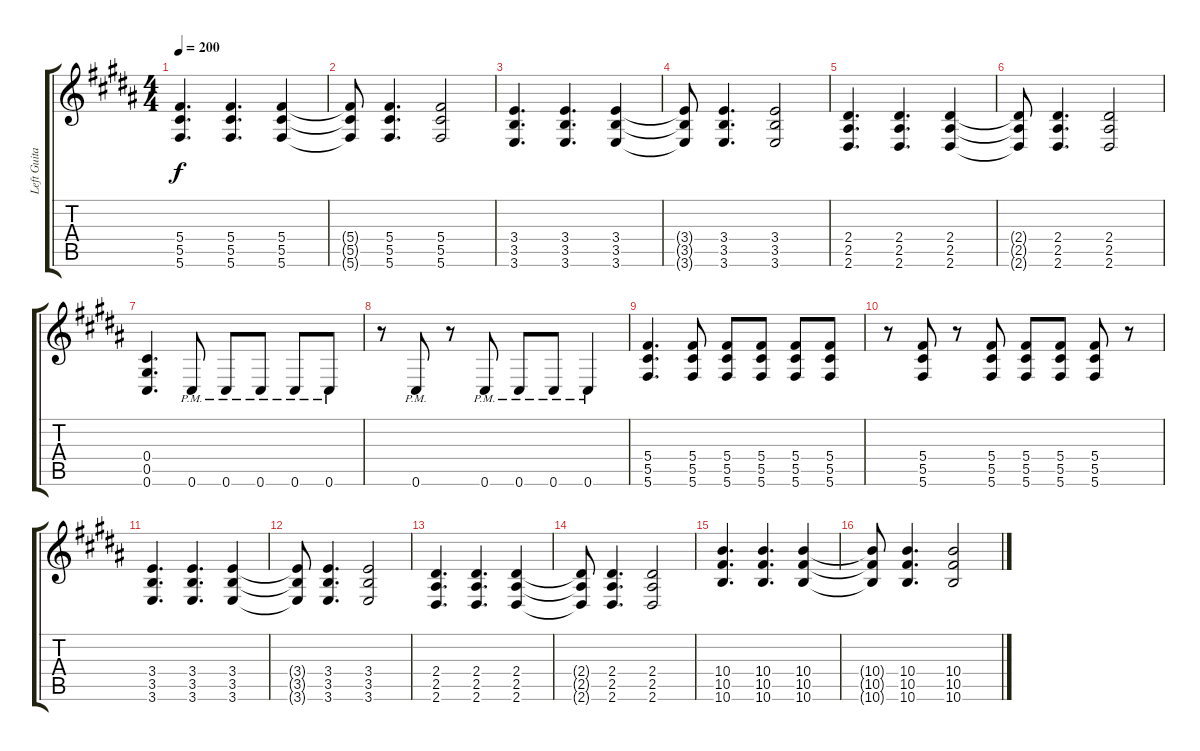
\track ("Left Guitar" "Left Guita") {instrument distortionguitar}
\staff {score tabs}
\tuning (Eb4 Bb3 Gb3 Db3 Ab2 Db2) {hide}
\ts (4 4)
\tempo 200
\clef g2
\ks b
(5.4 5.5 5.6).4{d dy f} (5.4 5.5 5.6).4{d} (5.4 5.5 5.6).4 |
(5.4{t} 5.5{t} 5.6{t}).8 (5.4 5.5 5.6).4{d} (5.4 5.5 5.6).2 |
(3.4 3.5 3.6).4{d} (3.4 3.5 3.6).4{d} (3.4 3.5 3.6).4 |
(3.4{t} 3.5{t} 3.6{t}).8 (3.4 3.5 3.6).4{d} (3.4 3.5 3.6).2 |
(2.4 2.5 2.6).4{d} (2.4 2.5 2.6).4{d} (2.4 2.5 2.6).4 |
(2.4{t} 2.5{t} 2.6{t}).8 (2.4 2.5 2.6).4{d} (2.4 2.5 2.6).2 |
(0.4 0.5 0.6).4{d} 0.6{pm}.8 0.6{pm}.8 0.6{pm}.8 0.6{pm}.8 0.6{pm}.8 |
r.8 0.6{pm}.8 r.8 0.6{pm}.8 0.6{pm}.8 0.6{pm}.8 0.6{pm}.4 |
(5.4 5.5 5.6).4{d} (5.4 5.5 5.6).8 (5.4 5.5 5.6).8 (5.4 5.5 5.6).8 (5.4 5.5 5.6).8 (5.4 5.5 5.6).8 |
r.8 (5.4 5.5 5.6).8 r.8 (5.4 5.5 5.6).8 (5.4 5.5 5.6).8 (5.4 5.5 5.6).8 (5.4 5.5 5.6).8 r.8 |
(3.4 3.5 3.6).4{d} (3.4 3.5 3.6).4{d} (3.4 3.5 3.6).4 |
(3.4{t} 3.5{t} 3.6{t}).8 (3.4 3.5 3.6).4{d} (3.4 3.5 3.6).2 |
(2.4 2.5 2.6).4{d} (2.4 2.5 2.6).4{d} (2.4 2.5 2.6).4 |
(2.4{t} 2.5{t} 2.6{t}).8 (2.4 2.5 2.6).4{d} (2.4 2.5 2.6).2 |
(10.4 10.5 10.6).4{d} (10.4 10.5 10.6).4{d} (10.4 10.5 10.6).4 |
(10.4{t} 10.5{t} 10.6{t}).8 (10.4 10.5 10.6).4{d} (10.4 10.5 10.6).2
